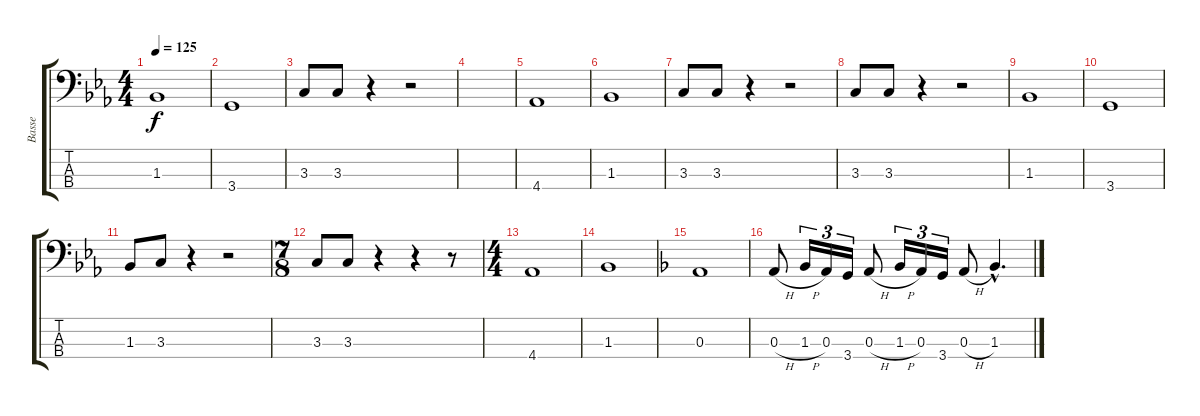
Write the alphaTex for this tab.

\track ("Basse" "Basse") {instrument electricbassfinger}
\staff {score tabs}
\tuning (G2 D2 A1 E1) {hide}
\ts (4 4)
\tempo 125
\clef f4
\ks eb
1.3.1{dy f} |
3.4.1 |
3.3.8 3.3.8 r.4 r.2 |
|
4.4.1 |
1.3.1 |
3.3.8 3.3.8 r.4 r.2 |
3.3.8 3.3.8 r.4 r.2 |
1.3.1 |
3.4.1 |
1.3.8 3.3.8 r.4 r.2 |
\ts (7 8)
3.3.8 3.3.8 r.4 r.4 r.8 |
\ts (4 4)
4.4.1 |
1.3.1 |
\ks f
0.3.1 |
0.3{h}.8 1.3{h}.16{tu (3 2)} 0.3.16{tu (3 2)} 3.4.16{tu (3 2)} 0.3{h}.8 1.3{h}.16{tu (3 2)} 0.3.16{tu (3 2)} 3.4.16{tu (3 2)} 0.3{h}.8 1.3{hac}.4{d}
